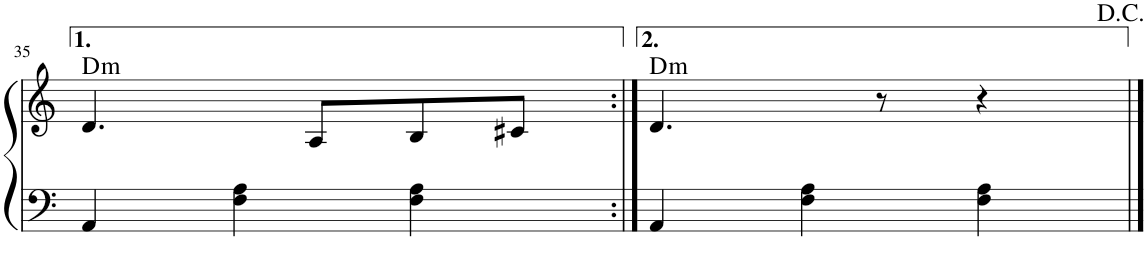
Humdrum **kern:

**kern	**kern	**harte
*part1	*part1	*part1
*staff2	*staff1	*
*I"Piano	*	*
*I'Pno	*	*
!!LO:PB:g=z
*clefF4	*clefG2	*
*k[]	*k[]	*
*M3/4	*M3/4	*
=35	=35	=35
!	!	!LO:H:kt=m
4AA/	4.d/	D:min
4F\ 4A\	.	.
.	8A/L	.
4F\ 4A\	8B/	.
.	8c#X/J	.
=36:|!	=36:|!	=36:|!
!	!	!LO:H:kt=m
4AA/	4.d/	D:min
4F\ 4A\	.	.
.	8r	.
4F\ 4A\	4r	.
==	==	==
*-	*-	*-
